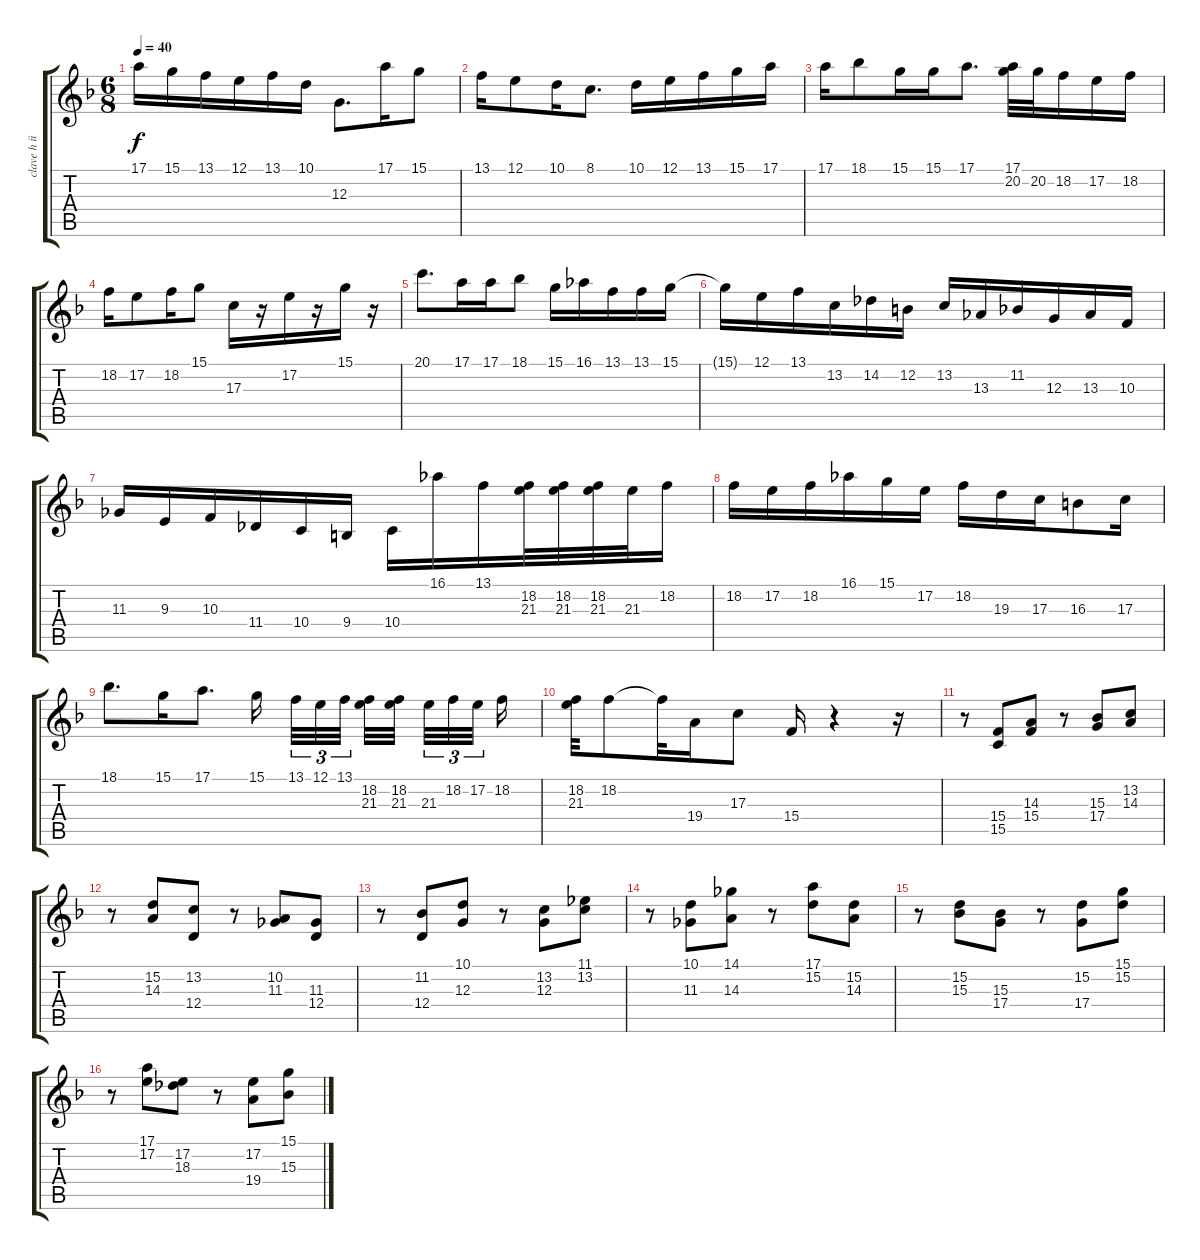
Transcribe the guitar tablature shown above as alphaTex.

\track ("clave h ii" "clave h ii") {instrument harpsichord}
\staff {score tabs}
\tuning (E4 B3 G3 D3 A2 E2) {hide}
\ts (6 8)
\tempo 40
\clef g2
\ks dminor
17.1{t}.16{dy f} 15.1.16 13.1.16 12.1.16 13.1.16 10.1.16 12.3.8{d} 17.1.16 15.1.8 |
13.1.16 12.1.8 10.1.16 8.1.8{d} 10.1.16 12.1.16 13.1.16 15.1.16 17.1.16 |
17.1.16 18.1.8 15.1.16 15.1.16 17.1.8{d} (17.1 20.2).32 20.2.32 18.2.16 17.2.16 18.2.16 |
18.2.16 17.2.8 18.2.16 15.1.8 17.3.16 r.16 17.2.16 r.16 15.1.16 r.16 |
20.1.8{d} 17.1.16 17.1.16 18.1.8 15.1.16 16.1.16 13.1.16 13.1.16 15.1.16 |
15.1{t}.16 12.1.16 13.1.16 13.2.16 14.2.16 12.2.16 13.2.16 13.3.16 11.2.16 12.3.16 13.3.16 10.3.16 |
11.3.16 9.3.16 10.3.16 11.4.16 10.4.16 9.4.16 10.4.16 16.1.16 13.1.16 (18.2 21.3).32 (18.2 21.3).32 (18.2 21.3).32 21.3.32 18.2.16 |
18.2.16 17.2.16 18.2.16 16.1.16 15.1.16 17.2.16 18.2.16 19.3.16 17.3.16 16.3.8 17.3.16 |
18.1.8{d} 15.1.16 17.1.8{d} 15.1.16 13.1.32{tu (3 2)} 12.1.32{tu (3 2)} 13.1.32{tu (3 2)} (18.2 21.3).32 (18.2 21.3).32 21.3.32{tu (3 2)} 18.2.32{tu (3 2)} 17.2.32{tu (3 2)} 18.2.16 |
(18.2 21.3).32 18.2.8 18.2{t}.32 19.4.16 17.3.8 15.4.16 r.4 r.16 |
r.8 (15.4 15.5).8 (14.3 15.4).8 r.8 (15.3 17.4).8 (13.2 14.3).8 |
r.8 (15.2 14.3).8 (13.2 12.4).8 r.8 (10.2 11.3).8 (11.3 12.4).8 |
r.8 (11.2 12.4).8 (10.1 12.3).8 r.8 (13.2 12.3).8 (11.1 13.2).8 |
r.8 (10.1 11.3).8 (14.1 14.3).8 r.8 (17.1 15.2).8 (15.2 14.3).8 |
r.8 (15.2 15.3).8 (15.3 17.4).8 r.8 (15.2 17.4).8 (15.1 15.2).8 |
r.8 (17.1 17.2).8 (17.2 18.3).8 r.8 (17.2 19.4).8 (15.1 15.3).8
